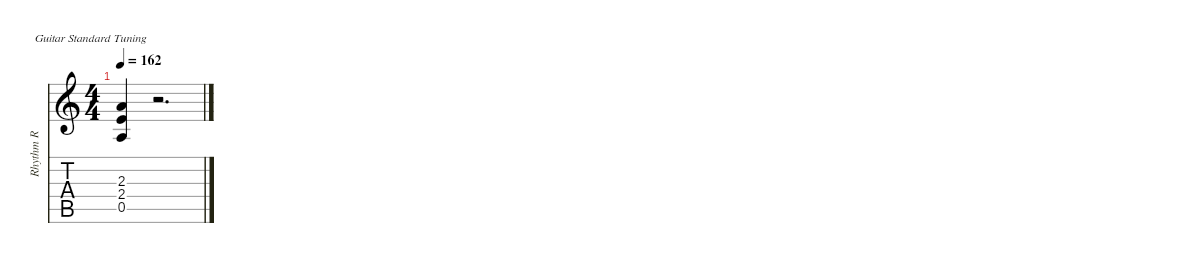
\defaultSystemsLayout 4
\hideDynamics
\bracketExtendMode nobrackets
\track ("Rhythm Right - Dave Mustaine" "Rhythm R") {instrument distortionguitar}
\staff {score tabs}
\tuning (E4 B3 G3 D3 A2 E2)
\ts (4 4)
\tempo 162
\clef g2
\ks c
(2.3 2.4 0.5).4{dy mf beam Up} r.2{d beam Down}
